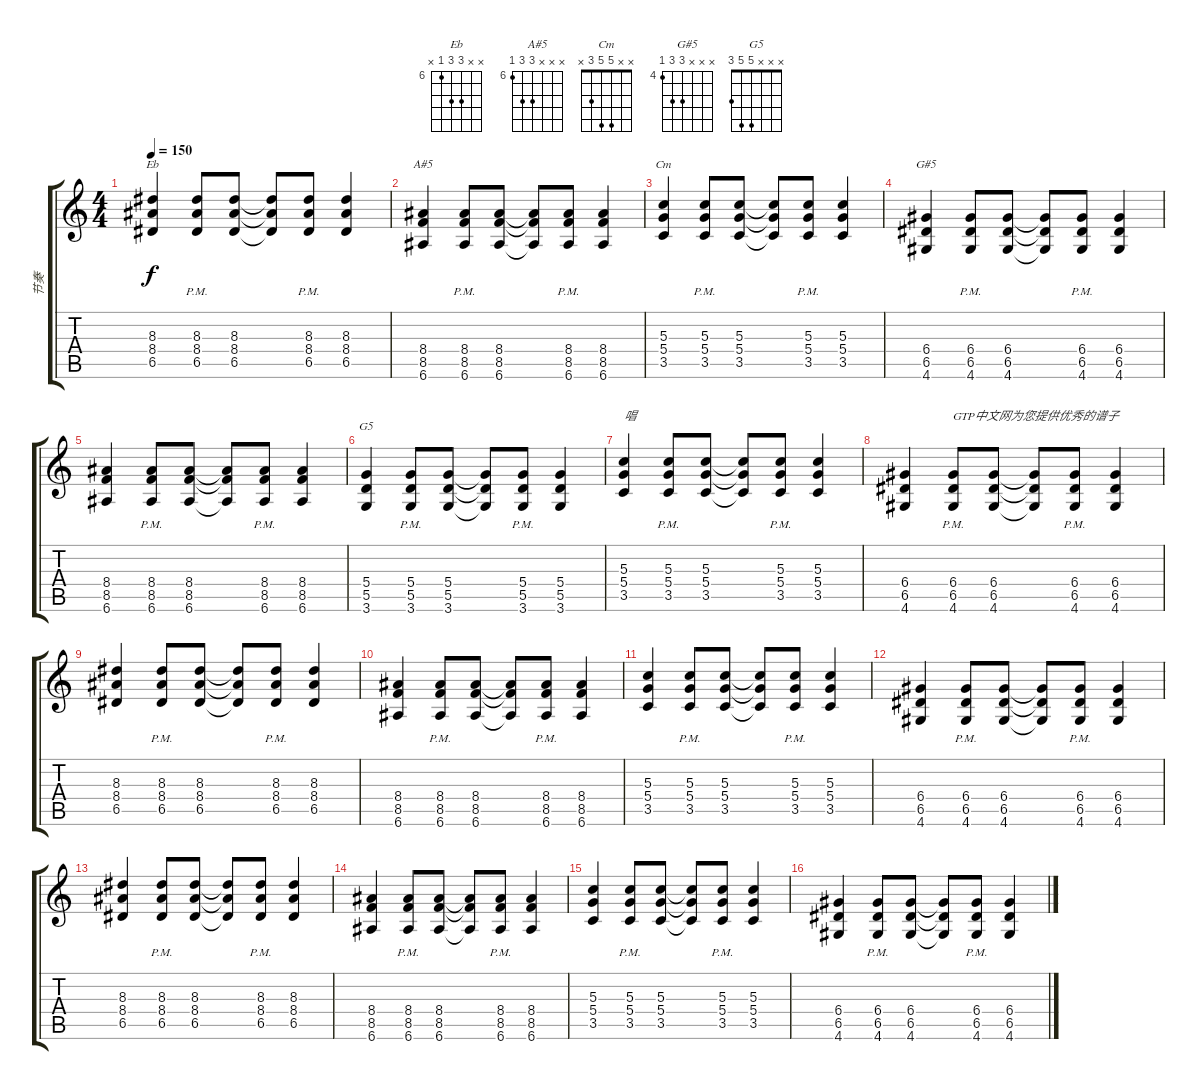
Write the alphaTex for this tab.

\track ("节奏" "节奏") {instrument overdrivenguitar}
\staff {score tabs}
\tuning (E4 B3 G3 D3 A2 E2) {hide}
\chord ("Eb" x x 8 8 6 x) {firstfret 6}
\chord ("A#5" x x x 8 8 6) {firstfret 6}
\chord ("Cm" x x 5 5 3 x)
\chord ("G#5" x x x 6 6 4) {firstfret 4}
\chord ("G5" x x x 5 5 3)
\ts (4 4)
\tempo 150
\clef g2
\ks c
(8.3 8.4 6.5).4{ch "Eb" dy f} (8.3 8.4 6.5{pm}).8 (8.3 8.4 6.5).8 (8.3{t} 8.4{t} 6.5{t}).8 (8.3 8.4{pm} 6.5).8 (8.3 8.4 6.5).4 |
(8.4 8.5 6.6).4{ch "A#5"} (8.4 8.5 6.6{pm}).8 (8.4 8.5 6.6).8 (8.4{t} 8.5{t} 6.6{t}).8 (8.4 8.5 6.6{pm}).8 (8.4 8.5 6.6).4 |
(5.3 5.4 3.5).4{ch "Cm"} (5.3 5.4 3.5{pm}).8 (5.3 5.4 3.5).8 (5.3{t} 5.4{t} 3.5{t}).8 (5.3{pm} 5.4 3.5).8 (5.3 5.4 3.5).4 |
(6.4 6.5 4.6).4{ch "G#5"} (6.4 6.5 4.6{pm}).8 (6.4 6.5 4.6).8 (6.4{t} 6.5{t} 4.6{t}).8 (6.4{pm} 6.5 4.6).8 (6.4 6.5 4.6).4 |
(8.4 8.5 6.6).4 (8.4 8.5 6.6{pm}).8 (8.4 8.5 6.6).8 (8.4{t} 8.5{t} 6.6{t}).8 (8.4 8.5 6.6{pm}).8 (8.4 8.5 6.6).4 |
(5.4 5.5 3.6).4{ch "G5"} (5.4 5.5 3.6{pm}).8 (5.4 5.5 3.6).8 (5.4{t} 5.5{t} 3.6{t}).8 (5.4{pm} 5.5 3.6).8 (5.4 5.5 3.6).4 |
(5.3 5.4 3.5).4{txt "唱"} (5.3{pm} 5.4 3.5).8 (5.3 5.4 3.5).8 (5.3{t} 5.4{t} 3.5{t}).8 (5.3 5.4 3.5{pm}).8 (5.3 5.4 3.5).4 |
(6.4 6.5 4.6).4 (6.4 6.5 4.6{pm}).8{txt "GTP中文网为您提供优秀的谱子"} (6.4 6.5 4.6).8 (6.4{t} 6.5{t} 4.6{t}).8 (6.4{pm} 6.5 4.6).8 (6.4 6.5 4.6).4 |
(8.3 8.4 6.5).4 (8.3 8.4 6.5{pm}).8 (8.3 8.4 6.5).8 (8.3{t} 8.4{t} 6.5{t}).8 (8.3 8.4{pm} 6.5).8 (8.3 8.4 6.5).4 |
(8.4 8.5 6.6).4 (8.4 8.5 6.6{pm}).8 (8.4 8.5 6.6).8 (8.4{t} 8.5{t} 6.6{t}).8 (8.4 8.5 6.6{pm}).8 (8.4 8.5 6.6).4 |
(5.3 5.4 3.5).4 (5.3{pm} 5.4 3.5).8 (5.3 5.4 3.5).8 (5.3{t} 5.4{t} 3.5{t}).8 (5.3 5.4 3.5{pm}).8 (5.3 5.4 3.5).4 |
(6.4 6.5 4.6).4 (6.4 6.5 4.6{pm}).8 (6.4 6.5 4.6).8 (6.4{t} 6.5{t} 4.6{t}).8 (6.4{pm} 6.5 4.6).8 (6.4 6.5 4.6).4 |
(8.3 8.4 6.5).4 (8.3 8.4 6.5{pm}).8 (8.3 8.4 6.5).8 (8.3{t} 8.4{t} 6.5{t}).8 (8.3 8.4{pm} 6.5).8 (8.3 8.4 6.5).4 |
(8.4 8.5 6.6).4 (8.4 8.5 6.6{pm}).8 (8.4 8.5 6.6).8 (8.4{t} 8.5{t} 6.6{t}).8 (8.4 8.5 6.6{pm}).8 (8.4 8.5 6.6).4 |
(5.3 5.4 3.5).4 (5.3{pm} 5.4 3.5).8 (5.3 5.4 3.5).8 (5.3{t} 5.4{t} 3.5{t}).8 (5.3 5.4 3.5{pm}).8 (5.3 5.4 3.5).4 |
(6.4 6.5 4.6).4 (6.4 6.5 4.6{pm}).8 (6.4 6.5 4.6).8 (6.4{t} 6.5{t} 4.6{t}).8 (6.4{pm} 6.5 4.6).8 (6.4 6.5 4.6).4
